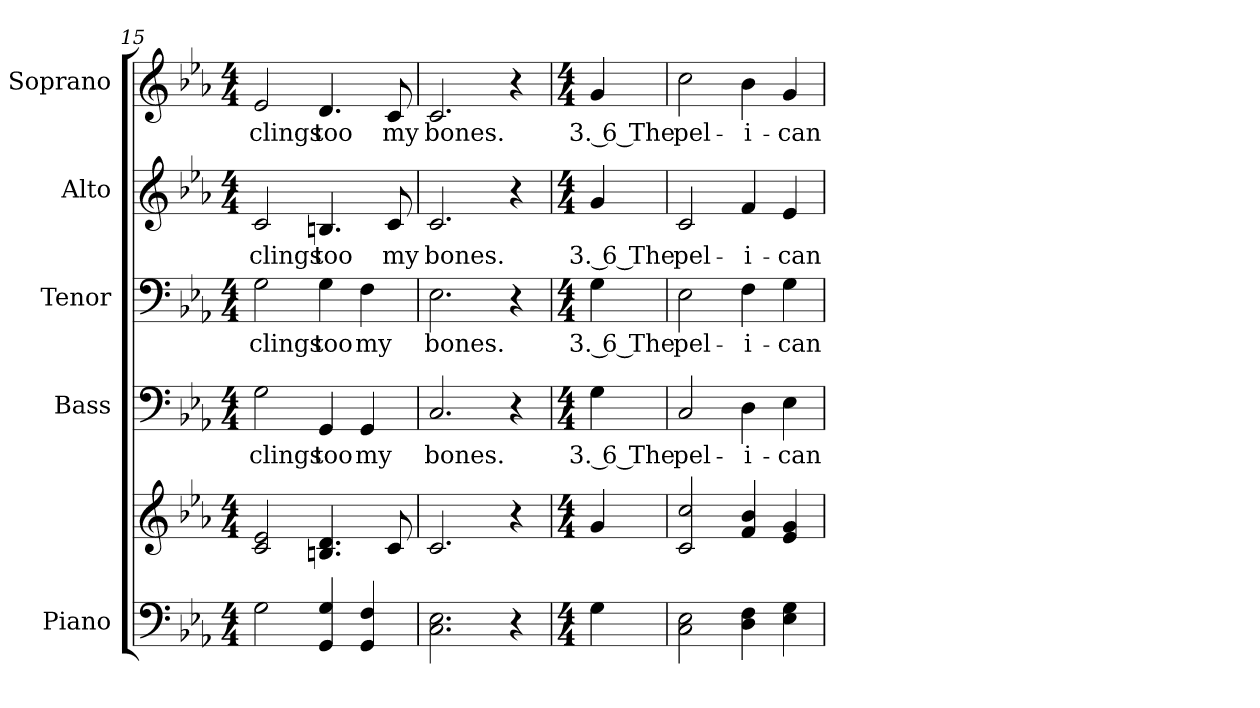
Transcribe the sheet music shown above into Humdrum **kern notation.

**kern	**kern	**kern	**text	**kern	**text	**kern	**text	**kern	**text
*part5	*part5	*part4	*part4	*part3	*part3	*part2	*part2	*part1	*part1
*staff6	*staff5	*staff4	*staff4	*staff3	*staff3	*staff2	*staff2	*staff1	*staff1
*I"Piano	*	*I"Bass	*	*I"Tenor	*	*I"Alto	*	*I"Soprano	*
*I'Pno.	*	*I'B.	*	*I'T.	*	*I'A.	*	*I'S.	*
*clefF4	*clefG2	*clefF4	*	*clefF4	*	*clefG2	*	*clefG2	*
*k[b-e-a-]	*k[b-e-a-]	*k[b-e-a-]	*	*k[b-e-a-]	*	*k[b-e-a-]	*	*k[b-e-a-]	*
*E-:	*E-:	*E-:	*	*E-:	*	*E-:	*	*E-:	*
*M4/4	*M4/4	*M4/4	*	*M4/4	*	*M4/4	*	*M4/4	*
=15	=15	=15	=15	=15	=15	=15	=15	=15	=15
!	!	!	!LO:LY:b:color=#000000	!	!	!	!	!	!
!	!	!	!	!	!LO:LY:b:color=#000000	!	!	!	!
!	!	!	!	!	!	!	!LO:LY:b:color=#000000	!	!
!	!	!	!	!	!	!	!	!	!LO:LY:b:color=#000000
2Gi\	2ci/ 2e-i	2Gi\	clings	2Gi\	clings	2ci/	clings	2e-i/	clings
!	!	!	!LO:LY:b:color=#000000	!	!	!	!	!	!
!	!	!	!	!	!LO:LY:b:color=#000000	!	!	!	!
!	!	!	!	!	!	!	!LO:LY:b:color=#000000	!	!
!	!	!	!	!	!	!	!	!	!LO:LY:b:color=#000000
4GGi/ 4Gi	4.Bni/ 4.di	4GGi/	too	4Gi\	too	4.Bni/	too	4.di/	too
!	!	!	!LO:LY:b:color=#000000	!	!	!	!	!	!
!	!	!	!	!	!LO:LY:b:color=#000000	!	!	!	!
4GGi/ 4Fi	.	4GGi/	my	4Fi\	my	.	.	.	.
!	!	!	!	!	!	!	!LO:LY:b:color=#000000	!	!
!	!	!	!	!	!	!	!	!	!LO:LY:b:color=#000000
.	8ci/	.	.	.	.	8ci/	my	8ci/	my
=16	=16	=16	=16	=16	=16	=16	=16	=16	=16
!	!	!	!LO:LY:b:color=#000000	!	!	!	!	!	!
!	!	!	!	!	!LO:LY:b:color=#000000	!	!	!	!
!	!	!	!	!	!	!	!LO:LY:b:color=#000000	!	!
!	!	!	!	!	!	!	!	!	!LO:LY:b:color=#000000
2.Ci\ 2.E-i	2.ci/	2.Ci/	bones.	2.E-i\	bones.	2.ci/	bones.	2.ci/	bones.
4r	4r	4r	.	4r	.	4r	.	4r	.
!!LO:PB:g=z
=	=	=	=	=	=	=	=	=	=
*M4/4	*M4/4	*M4/4	*	*M4/4	*	*M4/4	*	*M4/4	*
!	!	!	!LO:LY:b:color=#000000	!	!	!	!	!	!
!	!	!	!	!	!LO:LY:b:color=#000000	!	!	!	!
!	!	!	!	!	!	!	!LO:LY:b:color=#000000	!	!
!	!	!	!	!	!	!	!	!	!LO:LY:b:color=#000000
4Gi\	4gi/	4Gi\	3. 6 The	4Gi\	3. 6 The	4gi/	3. 6 The	4gi/	3. 6 The
=1	=1	=1	=1	=1	=1	=1	=1	=1	=1
!	!	!	!LO:LY:b:color=#000000	!	!	!	!	!	!
!	!	!	!	!	!LO:LY:b:color=#000000	!	!	!	!
!	!	!	!	!	!	!	!LO:LY:b:color=#000000	!	!
!	!	!	!	!	!	!	!	!	!LO:LY:b:color=#000000
2Ci\ 2E-i	2ci/ 2cci	2Ci/	pel-	2E-i\	pel-	2ci/	pel-	2cci\	pel-
!	!	!	!LO:LY:b:color=#000000	!	!	!	!	!	!
!	!	!	!	!	!LO:LY:b:color=#000000	!	!	!	!
!	!	!	!	!	!	!	!LO:LY:b:color=#000000	!	!
!	!	!	!	!	!	!	!	!	!LO:LY:b:color=#000000
4Di\ 4Fi	4fi/ 4b-i	4Di\	-i-	4Fi\	-i-	4fi/	-i-	4b-i\	-i-
!	!	!	!LO:LY:b:color=#000000	!	!	!	!	!	!
!	!	!	!	!	!LO:LY:b:color=#000000	!	!	!	!
!	!	!	!	!	!	!	!LO:LY:b:color=#000000	!	!
!	!	!	!	!	!	!	!	!	!LO:LY:b:color=#000000
4E-i\ 4Gi	4e-i/ 4gi	4E-i\	-can	4Gi\	-can	4e-i/	-can	4gi/	-can
=	=	=	=	=	=	=	=	=	=
*-	*-	*-	*-	*-	*-	*-	*-	*-	*-
